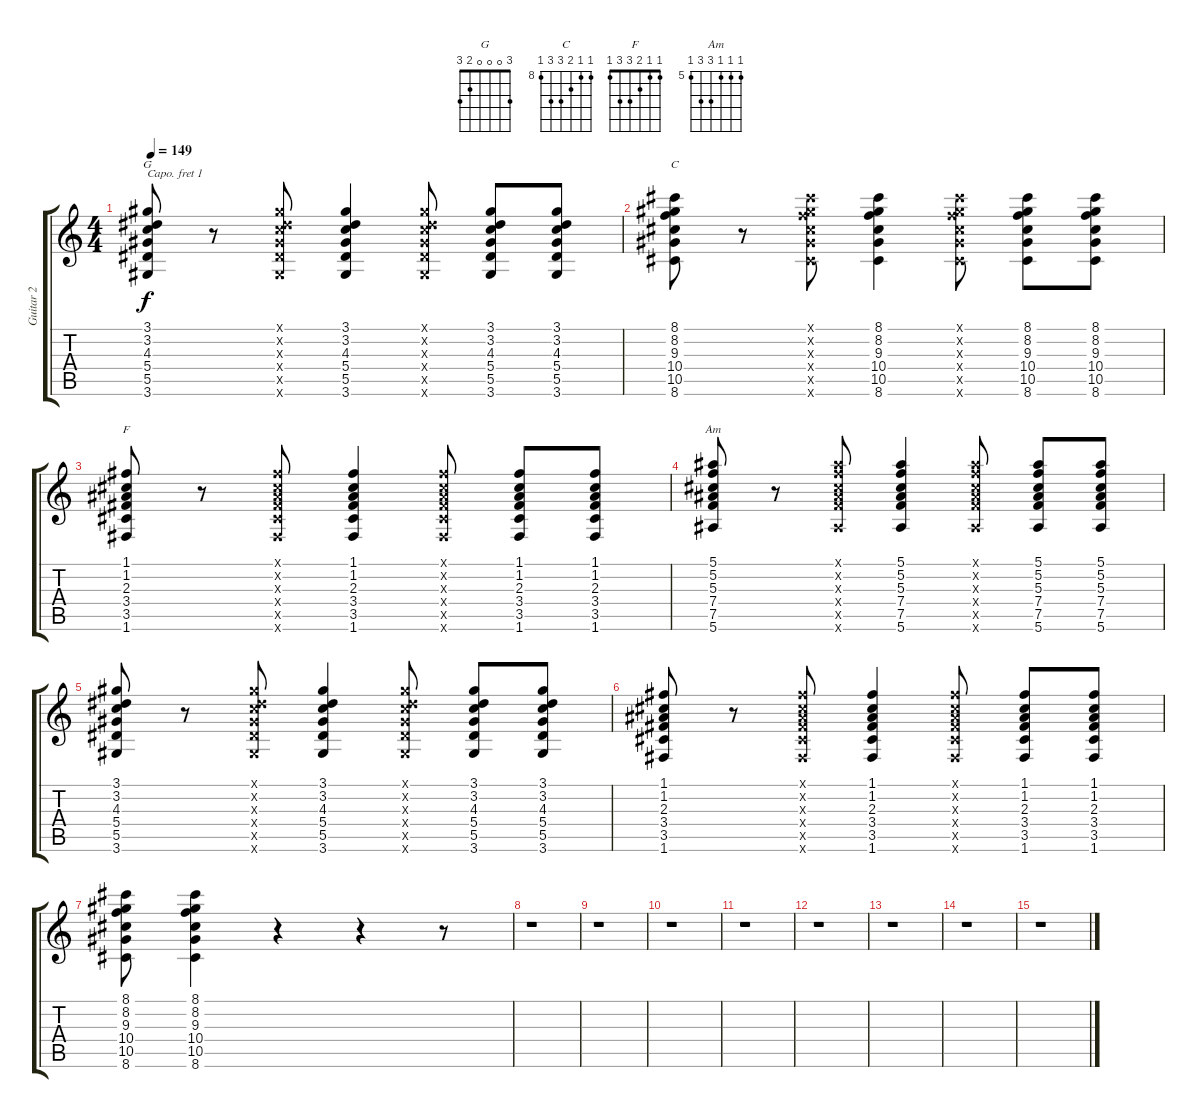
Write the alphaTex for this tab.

\track ("Guitar 2" "Guitar 2") {instrument acousticguitarsteel}
\staff {score tabs}
\capo 1
\tuning (E4 B3 G3 D3 A2 E2) {hide}
\chord ("G" 3 0 0 0 2 3)
\chord ("C" 8 8 9 10 10 8) {firstfret 8}
\chord ("F" 1 1 2 3 3 1)
\chord ("Am" 5 5 5 7 7 5) {firstfret 5}
\ts (4 4)
\tempo 149
\clef g2
\ks c
(3.1 3.2 4.3 5.4 5.5 3.6).8{ch "G" dy f} r.8 (3.1{x} 3.2{x} 4.3{x} 5.4{x} 5.5{x} 3.6{x}).8 (3.1 3.2 4.3 5.4 5.5 3.6).4 (3.1{x} 3.2{x} 4.3{x} 5.4{x} 5.5{x} 3.6{x}).8 (3.1 3.2 4.3 5.4 5.5 3.6).8 (3.1 3.2 4.3 5.4 5.5 3.6).8 |
(8.1 8.2 9.3 10.4 10.5 8.6).8{ch "C"} r.8 (8.1{x} 8.2{x} 9.3{x} 10.4{x} 10.5{x} 8.6{x}).8 (8.1 8.2 9.3 10.4 10.5 8.6).4 (8.1{x} 8.2{x} 9.3{x} 10.4{x} 10.5{x} 8.6{x}).8 (8.1 8.2 9.3 10.4 10.5 8.6).8 (8.1 8.2 9.3 10.4 10.5 8.6).8 |
(1.1 1.2 2.3 3.4 3.5 1.6).8{ch "F"} r.8 (1.1{x} 1.2{x} 2.3{x} 3.4{x} 3.5{x} 1.6{x}).8 (1.1 1.2 2.3 3.4 3.5 1.6).4 (1.1{x} 1.2{x} 2.3{x} 3.4{x} 3.5{x} 1.6{x}).8 (1.1 1.2 2.3 3.4 3.5 1.6).8 (1.1 1.2 2.3 3.4 3.5 1.6).8 |
(5.1 5.2 5.3 7.4 7.5 5.6).8{ch "Am"} r.8 (5.1{x} 5.2{x} 5.3{x} 7.4{x} 7.5{x} 5.6{x}).8 (5.1 5.2 5.3 7.4 7.5 5.6).4 (5.1{x} 5.2{x} 5.3{x} 7.4{x} 7.5{x} 5.6{x}).8 (5.1 5.2 5.3 7.4 7.5 5.6).8 (5.1 5.2 5.3 7.4 7.5 5.6).8 |
(3.1 3.2 4.3 5.4 5.5 3.6).8 r.8 (3.1{x} 3.2{x} 4.3{x} 5.4{x} 5.5{x} 3.6{x}).8 (3.1 3.2 4.3 5.4 5.5 3.6).4 (3.1{x} 3.2{x} 4.3{x} 5.4{x} 5.5{x} 3.6{x}).8 (3.1 3.2 4.3 5.4 5.5 3.6).8 (3.1 3.2 4.3 5.4 5.5 3.6).8 |
(1.1 1.2 2.3 3.4 3.5 1.6).8 r.8 (1.1{x} 1.2{x} 2.3{x} 3.4{x} 3.5{x} 1.6{x}).8 (1.1 1.2 2.3 3.4 3.5 1.6).4 (1.1{x} 1.2{x} 2.3{x} 3.4{x} 3.5{x} 1.6{x}).8 (1.1 1.2 2.3 3.4 3.5 1.6).8 (1.1 1.2 2.3 3.4 3.5 1.6).8 |
(8.1 8.2 9.3 10.4 10.5 8.6).8 (8.1 8.2 9.3 10.4 10.5 8.6).4 r.4 r.4 r.8 |
r.1 |
r.1 |
r.1 |
r.1 |
r.1 |
r.1 |
r.1 |
r.1
